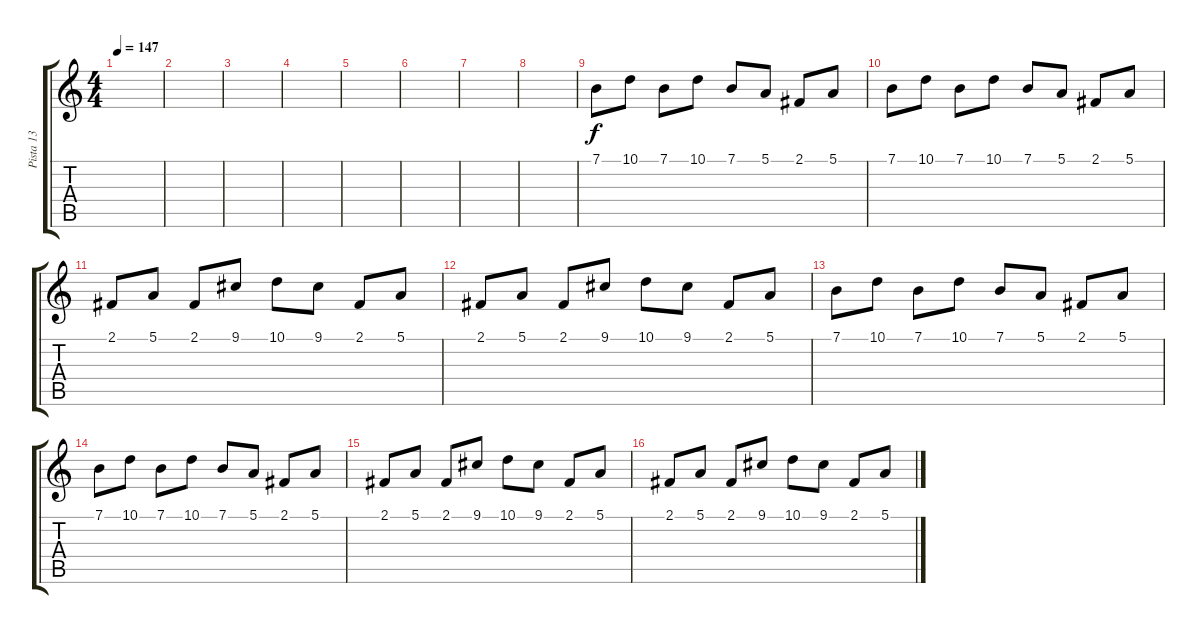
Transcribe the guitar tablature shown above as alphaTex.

\track ("Pista 13" "Pista 13") {instrument lead1square}
\staff {score tabs}
\tuning (E4 B3 G3 D3 A2 E2) {hide}
\ts (4 4)
\tempo 147
\clef g2
\ks c
|
|
|
|
|
|
|
|
7.1.8{volume 10} 10.1.8 7.1.8 10.1.8 7.1.8 5.1.8 2.1.8 5.1.8 |
7.1.8 10.1.8 7.1.8 10.1.8 7.1.8 5.1.8 2.1.8 5.1.8 |
2.1.8 5.1.8 2.1.8 9.1.8 10.1.8 9.1.8 2.1.8 5.1.8 |
2.1.8 5.1.8 2.1.8 9.1.8 10.1.8 9.1.8 2.1.8 5.1.8 |
7.1.8{volume 10} 10.1.8 7.1.8 10.1.8 7.1.8 5.1.8 2.1.8 5.1.8 |
7.1.8 10.1.8 7.1.8 10.1.8 7.1.8 5.1.8 2.1.8 5.1.8 |
2.1.8 5.1.8 2.1.8 9.1.8 10.1.8 9.1.8 2.1.8 5.1.8 |
2.1.8 5.1.8 2.1.8 9.1.8 10.1.8 9.1.8 2.1.8 5.1.8
